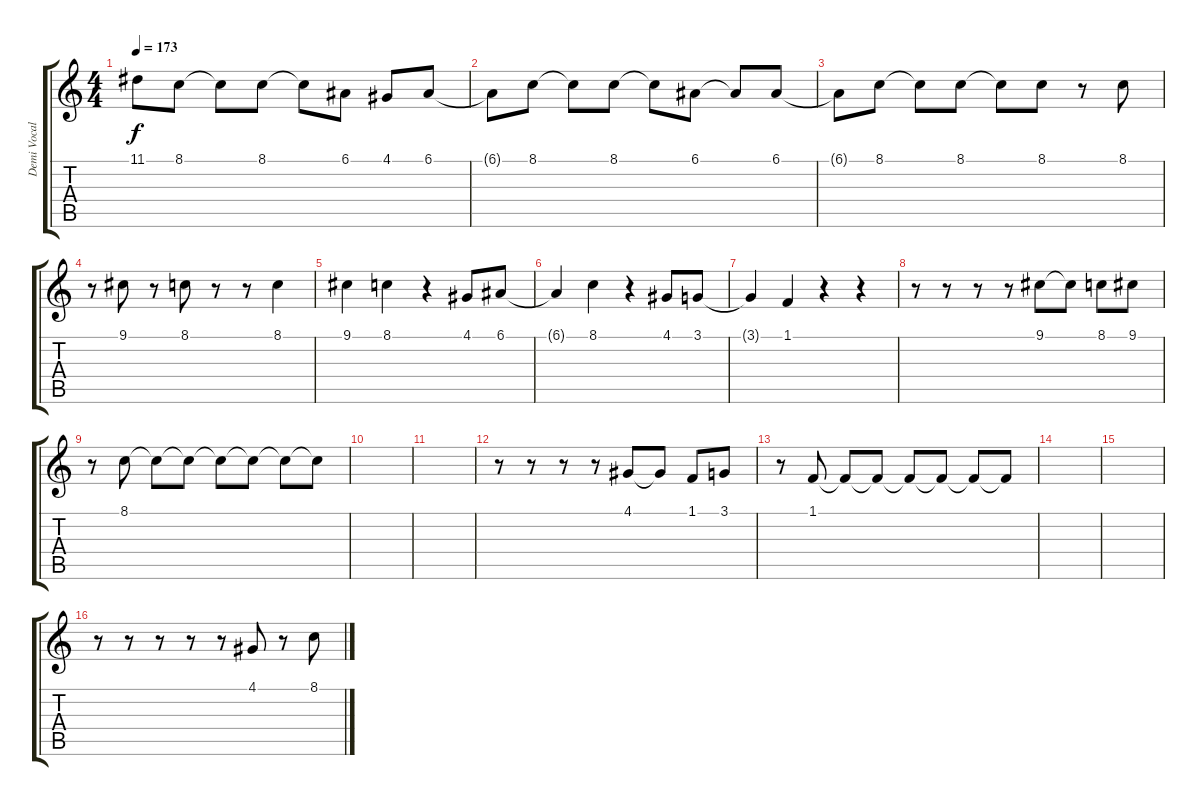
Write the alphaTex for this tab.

\track ("Demi Vocal" "Demi Vocal") {instrument acousticgrandpiano}
\staff {score tabs}
\tuning (E4 B3 G3 D3 A2 E2) {hide}
\ts (4 4)
\tempo 173
\clef g2
\ks c
11.1{t}.8{dy f} 8.1.8 8.1{t}.8 8.1.8 8.1{t}.8 6.1.8 4.1.8 6.1.8 |
6.1{t}.8 8.1.8 8.1{t}.8 8.1.8 8.1{t}.8 6.1.8 6.1{t}.8 6.1.8 |
6.1{t}.8 8.1.8 8.1{t}.8 8.1.8 8.1{t}.8 8.1.8 r.8 8.1.8 |
r.8 9.1.8 r.8 8.1.8 r.8 r.8 8.1.4 |
9.1.4 8.1.4 r.4 4.1.8 6.1.8 |
6.1{t}.4 8.1.4 r.4 4.1.8 3.1.8 |
3.1{t}.4 1.1.4 r.4 r.4 |
r.8 r.8 r.8 r.8 9.1.8 9.1{t}.8 8.1.8 9.1.8 |
r.8 8.1.8 8.1{t}.8 8.1{t}.8 8.1{t}.8 8.1{t}.8 8.1{t}.8 8.1{t}.8 |
|
|
r.8 r.8 r.8 r.8 4.1.8 4.1{t}.8 1.1.8 3.1.8 |
r.8 1.1.8 1.1{t}.8 1.1{t}.8 1.1{t}.8 1.1{t}.8 1.1{t}.8 1.1{t}.8 |
|
|
r.8 r.8 r.8 r.8 r.8 4.1.8 r.8 8.1.8
